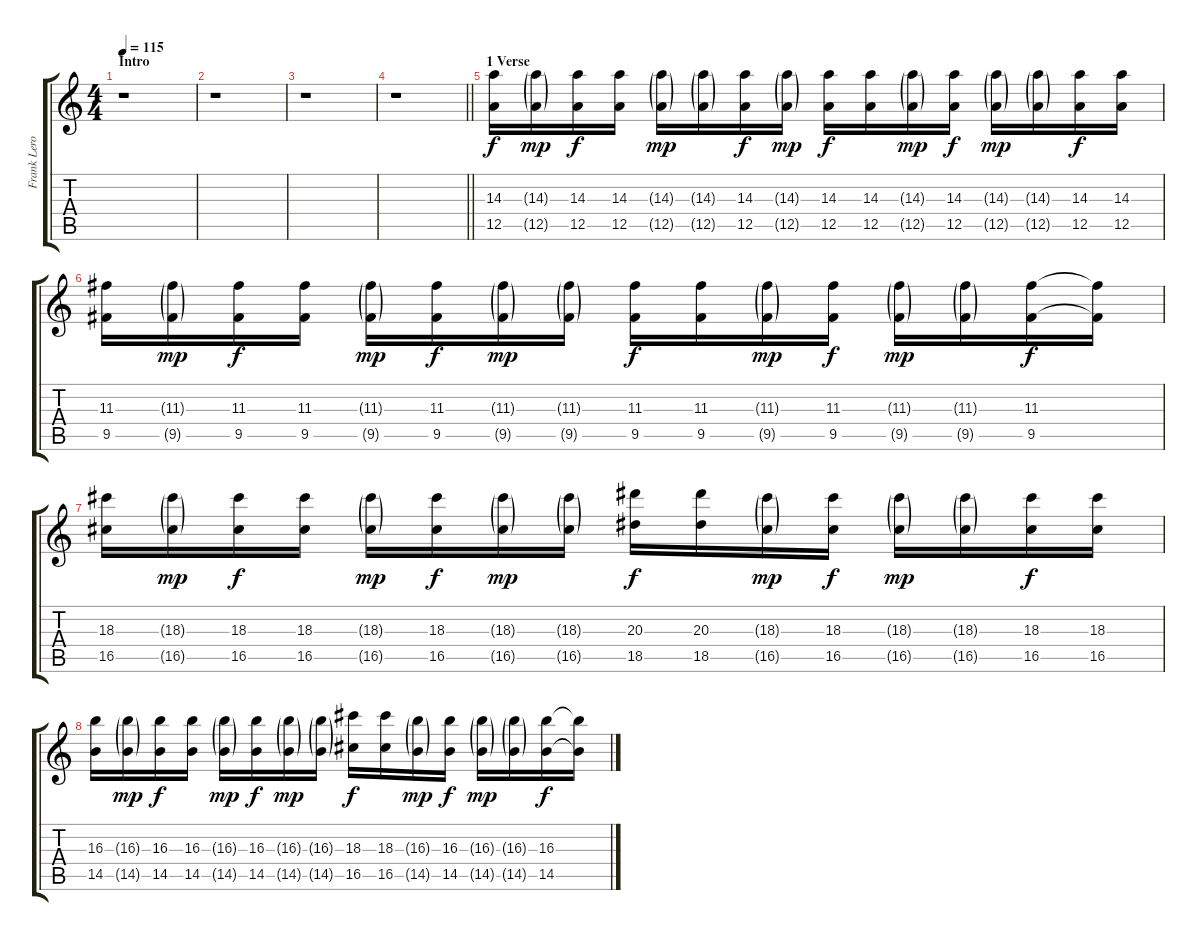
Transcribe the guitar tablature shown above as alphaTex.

\track ("Frank Lero " "Frank Lero") {instrument electricguitarjazz}
\staff {score tabs}
\tuning (E4 B3 G3 D3 A2 E2) {hide}
\ts (4 4)
\section ("" "Intro")
\tempo 115
\clef g2
\ks c
r.1{dy f instrument electricguitarjazz} |
r.1 |
r.1 |
\barLineRight lightlight
r.1 |
\section ("" "1 Verse")
(14.3 12.5).16{volume 15} (14.3{g} 12.5{g}).16{dy mp} (14.3 12.5).16{dy f} (14.3 12.5).16 (14.3{g} 12.5{g}).16{dy mp} (14.3{g} 12.5{g}).16 (14.3 12.5).16{dy f} (14.3{g} 12.5{g}).16{dy mp} (14.3 12.5).16{dy f} (14.3 12.5).16 (14.3{g} 12.5{g}).16{dy mp} (14.3 12.5).16{dy f} (14.3{g} 12.5{g}).16{dy mp} (14.3{g} 12.5{g}).16 (14.3 12.5).16{dy f} (14.3 12.5).16 |
(11.3 9.5).16 (11.3{g} 9.5{g}).16{dy mp} (11.3 9.5).16{dy f} (11.3 9.5).16 (11.3{g} 9.5{g}).16{dy mp} (11.3 9.5).16{dy f} (11.3{g} 9.5{g}).16{dy mp} (11.3{g} 9.5{g}).16 (11.3 9.5).16{dy f} (11.3 9.5).16 (11.3{g} 9.5{g}).16{dy mp} (11.3 9.5).16{dy f} (11.3{g} 9.5{g}).16{dy mp} (11.3{g} 9.5{g}).16 (11.3 9.5).16{dy f} (11.3{t} 9.5{t}).16 |
(18.3 16.5).16 (18.3{g} 16.5{g}).16{dy mp} (18.3 16.5).16{dy f} (18.3 16.5).16 (18.3{g} 16.5{g}).16{dy mp} (18.3 16.5).16{dy f} (18.3{g} 16.5{g}).16{dy mp} (18.3{g} 16.5{g}).16 (20.3 18.5).16{dy f} (20.3 18.5).16 (18.3{g} 16.5{g}).16{dy mp} (18.3 16.5).16{dy f} (18.3{g} 16.5{g}).16{dy mp} (18.3{g} 16.5{g}).16 (18.3 16.5).16{dy f} (18.3 16.5).16 |
(16.3 14.5).16 (16.3{g} 14.5{g}).16{dy mp} (16.3 14.5).16{dy f} (16.3 14.5).16 (16.3{g} 14.5{g}).16{dy mp} (16.3 14.5).16{dy f} (16.3{g} 14.5{g}).16{dy mp} (16.3{g} 14.5{g}).16 (18.3 16.5).16{dy f} (18.3 16.5).16 (16.3{g} 14.5{g}).16{dy mp} (16.3 14.5).16{dy f} (16.3{g} 14.5{g}).16{dy mp} (16.3{g} 14.5{g}).16 (16.3 14.5).16{dy f} (16.3{t} 14.5{t}).16
